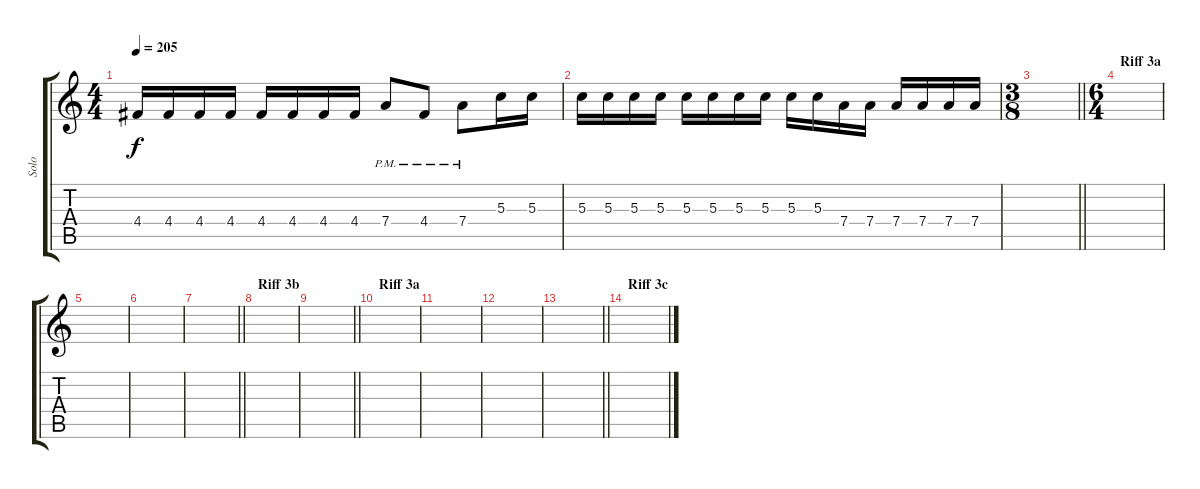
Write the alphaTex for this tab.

\track ("Solo" "Solo") {instrument distortionguitar}
\staff {score tabs}
\tuning (E4 B3 G3 D3 A2 E2) {hide}
\ts (4 4)
\tempo 205
\clef g2
\ks c
4.4.16{dy f} 4.4.16 4.4.16 4.4.16 4.4.16 4.4.16 4.4.16 4.4.16 7.4{pm}.8 4.4{pm}.8 7.4{pm}.8 5.3.16 5.3.16 |
5.3.16 5.3.16 5.3.16 5.3.16 5.3.16 5.3.16 5.3.16 5.3.16 5.3.16 5.3.16 7.4.16 7.4.16 7.4.16 7.4.16 7.4.16 7.4.16 |
\ts (3 8)
\barLineRight lightlight
|
\ts (6 4)
\section ("" "Riff 3a")
|
|
|
\barLineRight lightlight
|
\section ("" "Riff 3b")
|
\barLineRight lightlight
|
\section ("" "Riff 3a")
|
|
|
\barLineRight lightlight
|
\section ("" "Riff 3c")
